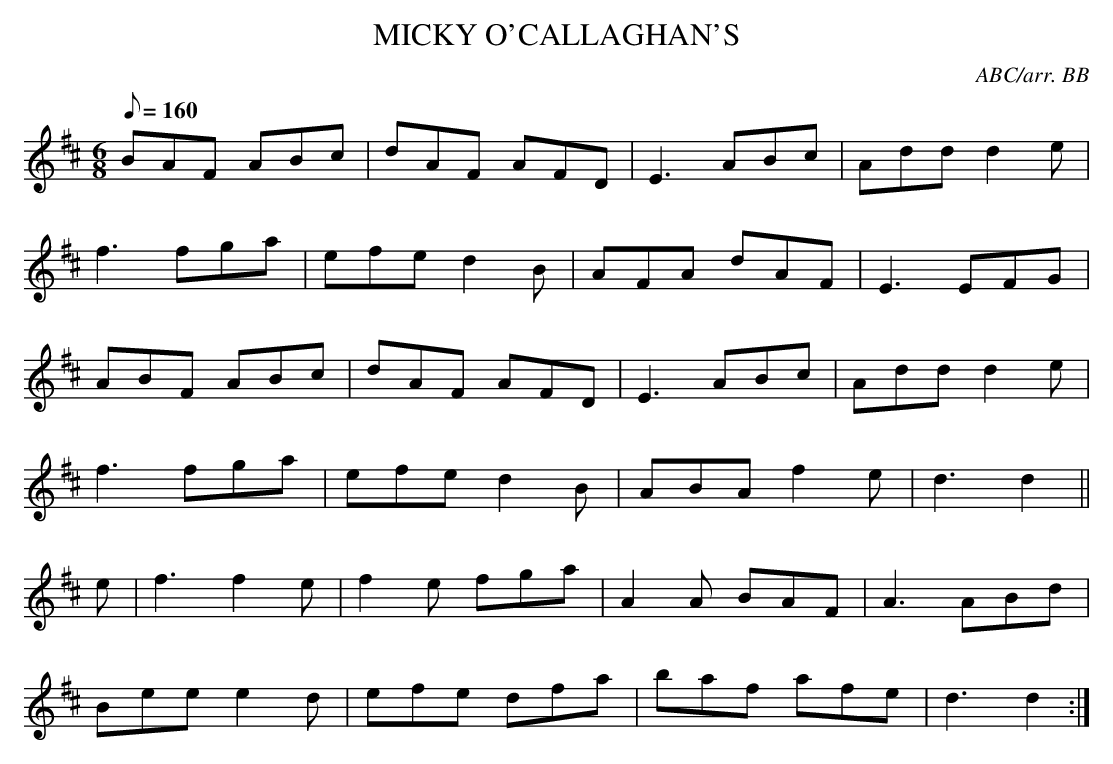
X:1
T:MICKY O'CALLAGHAN'S
C:ABC/arr. BB
L:1/8
M:6/8
Q:160
K:D
BAF ABc|dAF AFD|E3 ABc|Add d2e|
f3 fga|efe d2B|AFA dAF|E3 EFG|
ABF ABc|dAF AFD|E3 ABc|Add d2e|
f3 fga|efe d2B|ABA f2e|d3 d2 ||
e|f3 f2e|f2e fga|A2A BAF|A3 ABd|
Bee e2d|efe dfa|baf afe|d3 d2 :|
